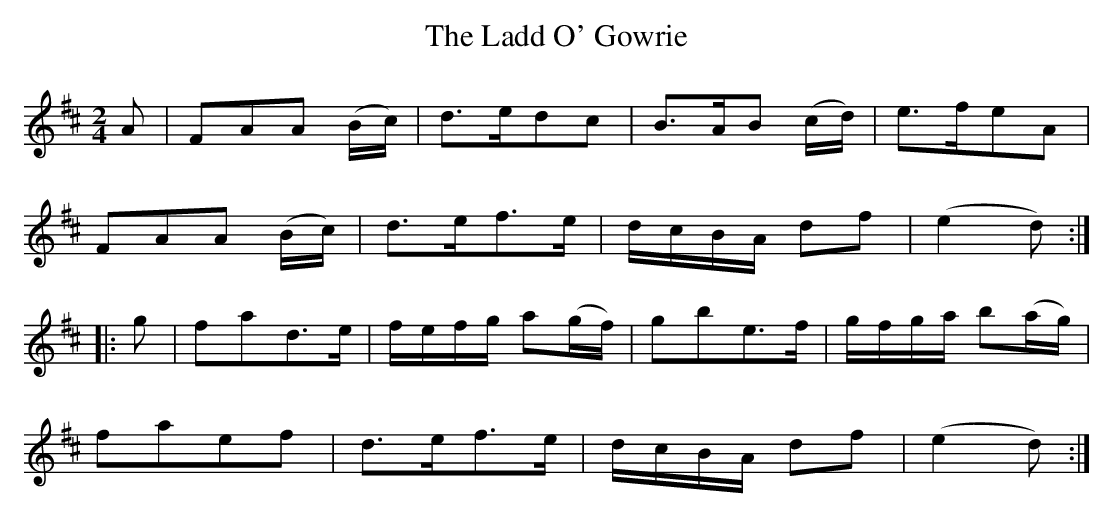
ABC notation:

X:1
T:Ladd O' Gowrie, The
M:2/4
L:1/8
K:D
A|FAA (B/c/)|d>edc|B>AB (c/d/)|e>feA|
FAA (B/c/)|d>ef>e|d/c/B/A/ df|(e2d):|
|:g|fad>e|f/e/f/g/ a(g/f/)|gbe>f|g/f/g/a/ b(a/g/)|
faef|d>ef>e|d/c/B/A/ df|(e2d):|]
